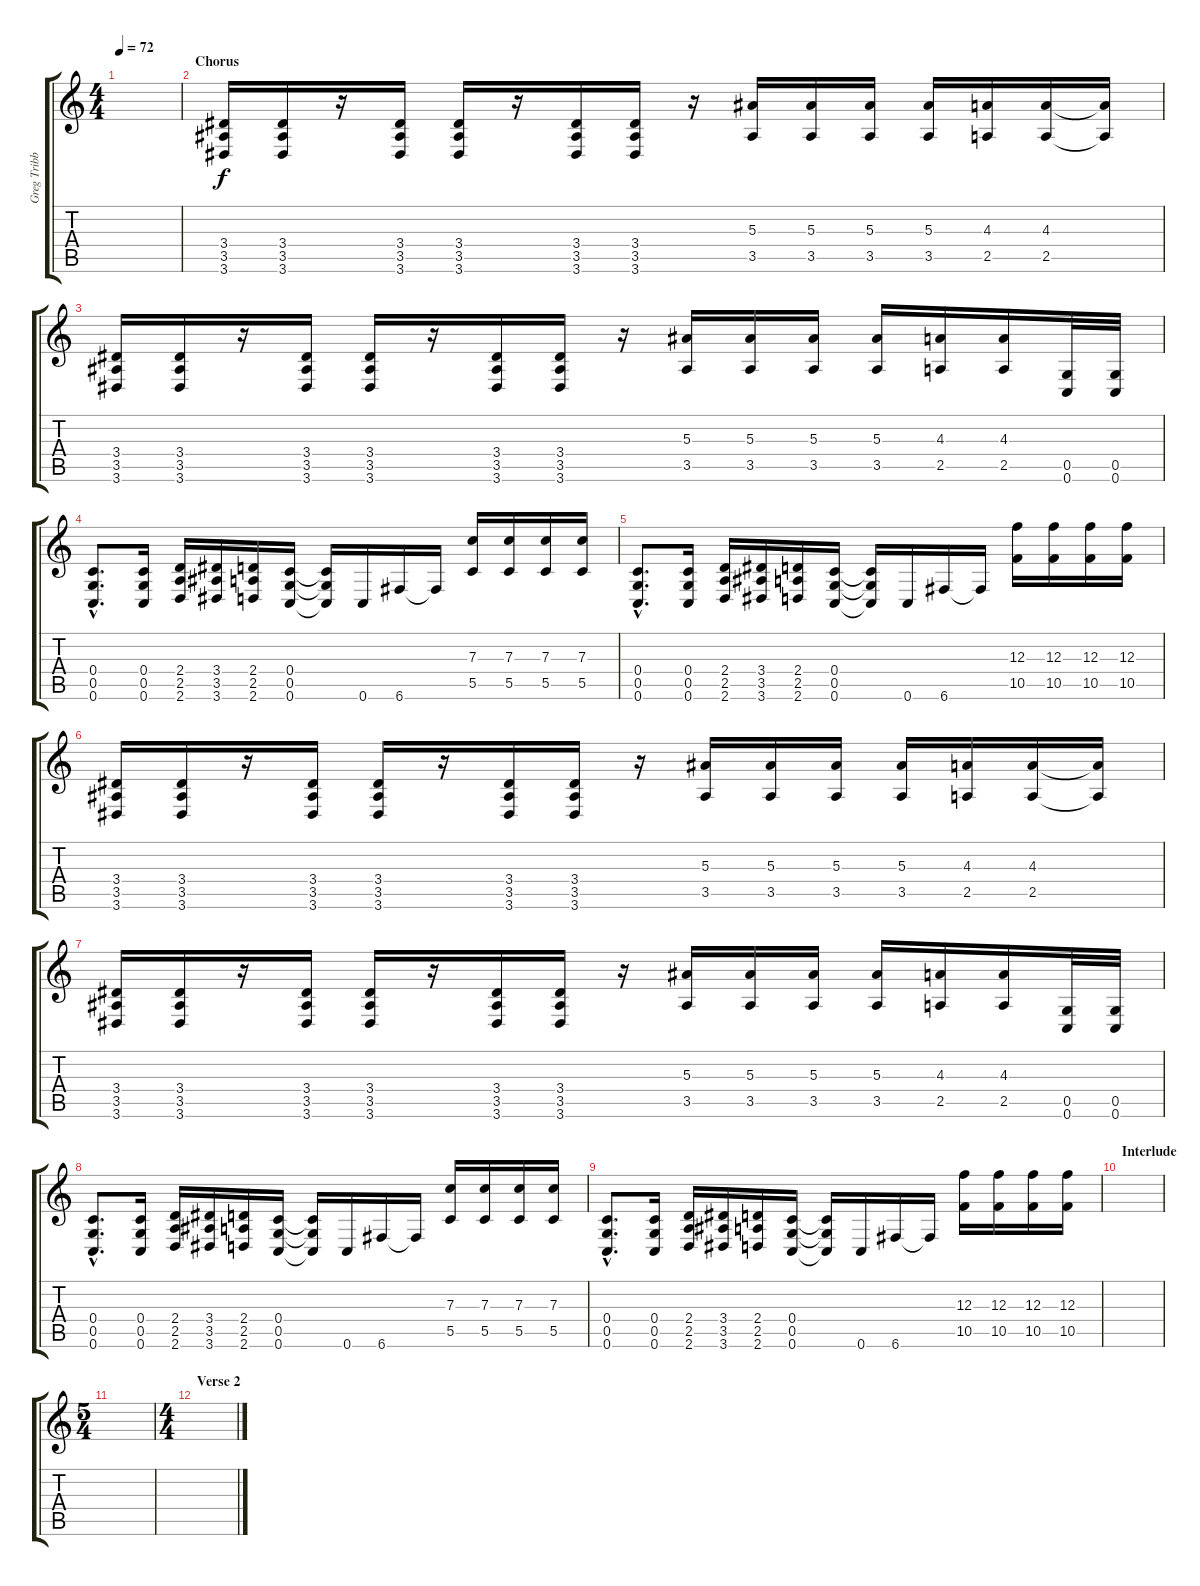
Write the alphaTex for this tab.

\track ("Greg Tribbett \"Güüg\" (Volume Effect)" "Greg Tribb") {instrument distortionguitar}
\staff {score tabs}
\tuning (D4 A3 F3 C3 G2 C2) {hide}
\ts (4 4)
\tempo 72
\clef g2
\ks c
|
\section ("" "Chorus")
(3.4 3.5 3.6).16{volume 12 instrument distortionguitar} (3.4 3.5 3.6).16 r.16 (3.4 3.5 3.6).16 (3.4 3.5 3.6).16 r.16 (3.4 3.5 3.6).16 (3.4 3.5 3.6).16 r.16 (5.3 3.5).16 (5.3 3.5).16 (5.3 3.5).16 (5.3 3.5).16 (4.3 2.5).16 (4.3 2.5).16 (4.3{t} 2.5{t}).16 |
(3.4 3.5 3.6).16 (3.4 3.5 3.6).16 r.16 (3.4 3.5 3.6).16 (3.4 3.5 3.6).16 r.16 (3.4 3.5 3.6).16 (3.4 3.5 3.6).16 r.16 (5.3 3.5).16 (5.3 3.5).16 (5.3 3.5).16 (5.3 3.5).16 (4.3 2.5).16 (4.3 2.5).16 (0.5 0.6).32 (0.5 0.6).32 |
(0.4{hac} 0.5{hac} 0.6{hac}).8{d} (0.4 0.5 0.6).16 (2.4 2.5 2.6).16 (3.4 3.5 3.6).16 (2.4 2.5 2.6).16 (0.4 0.5 0.6).16 (0.4{t} 0.5{t} 0.6{t}).16 0.6.16 6.6.16 6.6{t}.16 (7.3 5.5).16 (7.3 5.5).16 (7.3 5.5).16 (7.3 5.5).16 |
(0.4{hac} 0.5{hac} 0.6{hac}).8{d} (0.4 0.5 0.6).16 (2.4 2.5 2.6).16 (3.4 3.5 3.6).16 (2.4 2.5 2.6).16 (0.4 0.5 0.6).16 (0.4{t} 0.5{t} 0.6{t}).16 0.6.16 6.6.16 6.6{t}.16 (12.3 10.5).16 (12.3 10.5).16 (12.3 10.5).16 (12.3 10.5).16 |
(3.4 3.5 3.6).16{instrument distortionguitar} (3.4 3.5 3.6).16 r.16 (3.4 3.5 3.6).16 (3.4 3.5 3.6).16 r.16 (3.4 3.5 3.6).16 (3.4 3.5 3.6).16 r.16 (5.3 3.5).16 (5.3 3.5).16 (5.3 3.5).16 (5.3 3.5).16 (4.3 2.5).16 (4.3 2.5).16 (4.3{t} 2.5{t}).16 |
(3.4 3.5 3.6).16 (3.4 3.5 3.6).16 r.16 (3.4 3.5 3.6).16 (3.4 3.5 3.6).16 r.16 (3.4 3.5 3.6).16 (3.4 3.5 3.6).16 r.16 (5.3 3.5).16 (5.3 3.5).16 (5.3 3.5).16 (5.3 3.5).16 (4.3 2.5).16 (4.3 2.5).16 (0.5 0.6).32 (0.5 0.6).32 |
(0.4{hac} 0.5{hac} 0.6{hac}).8{d} (0.4 0.5 0.6).16 (2.4 2.5 2.6).16 (3.4 3.5 3.6).16 (2.4 2.5 2.6).16 (0.4 0.5 0.6).16 (0.4{t} 0.5{t} 0.6{t}).16 0.6.16 6.6.16 6.6{t}.16 (7.3 5.5).16 (7.3 5.5).16 (7.3 5.5).16 (7.3 5.5).16 |
(0.4{hac} 0.5{hac} 0.6{hac}).8{d} (0.4 0.5 0.6).16 (2.4 2.5 2.6).16 (3.4 3.5 3.6).16 (2.4 2.5 2.6).16 (0.4 0.5 0.6).16 (0.4{t} 0.5{t} 0.6{t}).16 0.6.16 6.6.16 6.6{t}.16 (12.3 10.5).16 (12.3 10.5).16 (12.3 10.5).16 (12.3 10.5).16 |
\section ("" "Interlude")
|
\ts (5 4)
|
\ts (4 4)
\section ("" "Verse 2")
